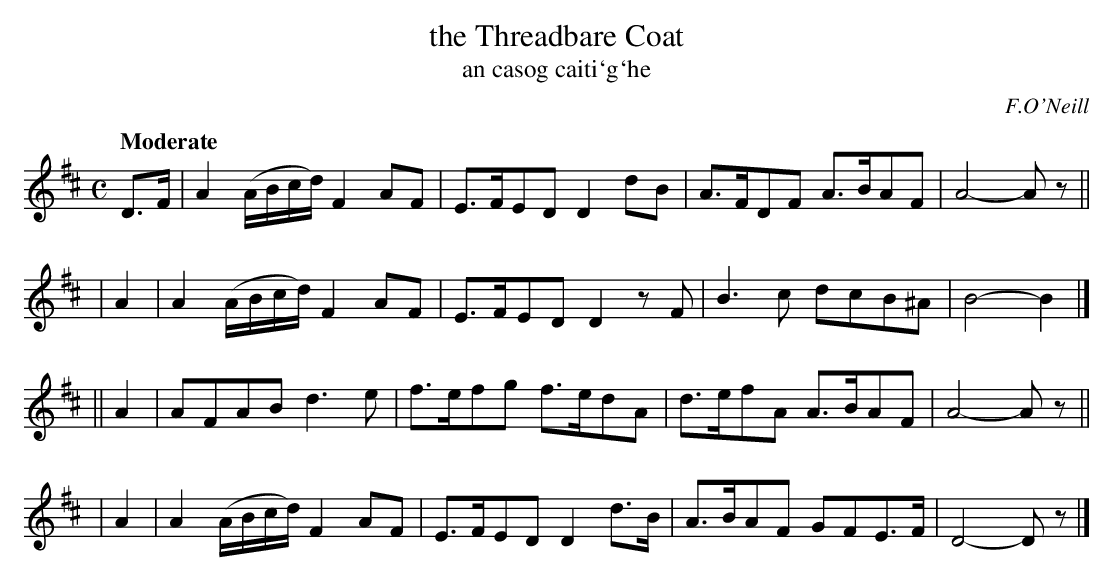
X:1
T: the Threadbare Coat
T: an casog caiti\`g\`he
O: F.O'Neill
Q: "Moderate"
M: C
L: 1/8
K:D
  D>F | A2 (A/B/c/d/) F2AF | E>FED D2dB | A>FDF A>BAF | A4- Az ||
|  A2 | A2 (A/B/c/d/) F2AF | E>FED D2zF | B3c dcB^A | B4- B2 |]
|| A2 | AFAB d3e | f>efg f>edA | d>efA A>BAF | A4- Az ||
|  A2 | A2 (A/B/c/d/) F2AF | E>FED D2d>B | A>BAF GFE>F | D4- Dz |]
